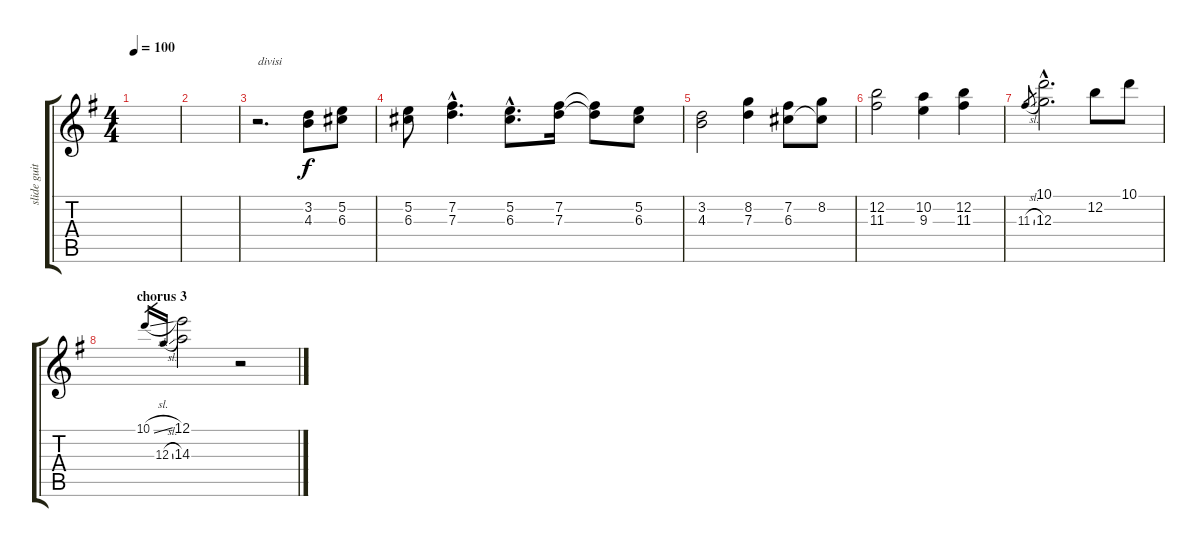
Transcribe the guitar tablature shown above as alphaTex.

\track ("slide guitar 2/3" "slide guit") {instrument overdrivenguitar}
\staff {score tabs}
\tuning (E4 B3 G3 D3 A2 E2) {hide}
\ts (4 4)
\tempo 100
\clef g2
\ks g
|
|
r.2{d txt "divisi"} (3.2 4.3).8 (5.2 6.3).8 |
(5.2 6.3).8 (7.2{hac} 7.3{hac}).4{d} (5.2{hac} 6.3{hac}).8{d} (7.2 7.3).16 (7.2{t} 7.3{t}).8 (5.2 6.3).8 |
(3.2 4.3).2 (8.2 7.3).4 (7.2 6.3).8 (8.2 6.3{t}).8 |
(12.2 11.3).2 (10.2 9.3).4 (12.2 11.3).4 |
11.3{sl}.8{gr} (10.1{hac} 12.3{hac}).2{d} 12.2.8 10.1.8 |
\section ("" "chorus 3")
10.1{sl}.16{gr} 12.3{sl}.16{gr} (12.1 14.3).2{volume 0} r.2
